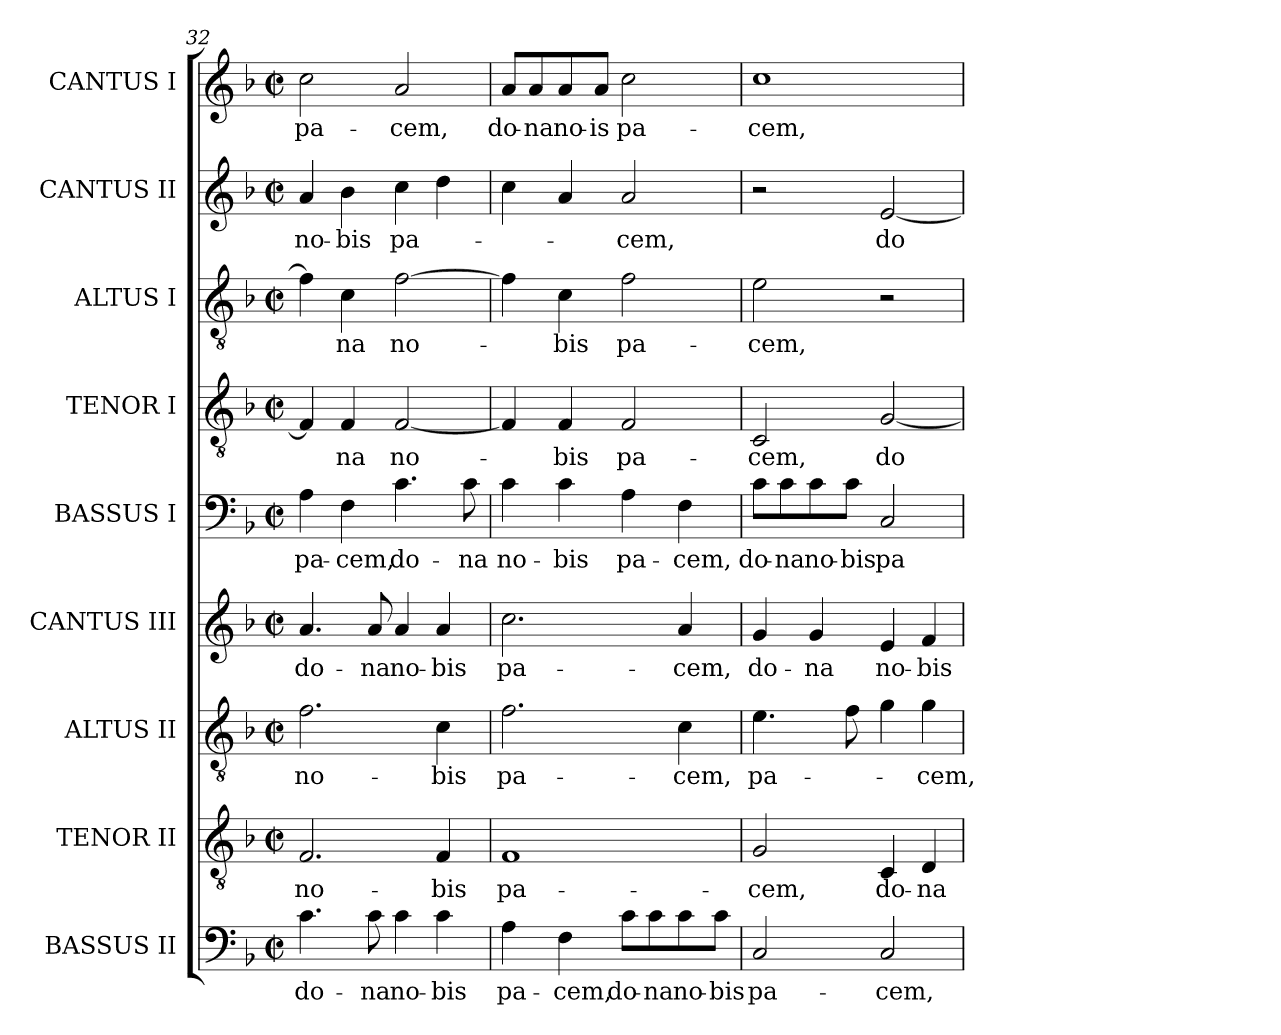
**kern	**text	**kern	**text	**kern	**text	**kern	**text	**kern	**text	**kern	**text	**kern	**text	**kern	**text	**kern	**text
*part9	*part9	*part8	*part8	*part7	*part7	*part6	*part6	*part5	*part5	*part4	*part4	*part3	*part3	*part2	*part2	*part1	*part1
*staff9	*staff9	*staff8	*staff8	*staff7	*staff7	*staff6	*staff6	*staff5	*staff5	*staff4	*staff4	*staff3	*staff3	*staff2	*staff2	*staff1	*staff1
*I"BASSUS II	*	*I"TENOR II	*	*I"ALTUS II	*	*I"CANTUS III	*	*I"BASSUS I	*	*I"TENOR I	*	*I"ALTUS I	*	*I"CANTUS II	*	*I"CANTUS I	*
*I'B. II	*	*I'T. II	*	*I'A. II	*	*I'C. III	*	*I'B. I	*	*I'T. I	*	*I'A. I	*	*I'C. II	*	*I'C. I	*
*clefF4	*	*clefGv2	*	*clefGv2	*	*clefG2	*	*clefF4	*	*clefGv2	*	*clefGv2	*	*clefG2	*	*clefG2	*
*	*	*ITrd7c12	*	*ITrd7c12	*	*	*	*	*	*ITrd7c12	*	*ITrd7c12	*	*	*	*	*
*k[b-]	*	*k[b-]	*	*k[b-]	*	*k[b-]	*	*k[b-]	*	*k[b-]	*	*k[b-]	*	*k[b-]	*	*k[b-]	*
*F:	*	*F:	*	*F:	*	*F:	*	*F:	*	*F:	*	*F:	*	*F:	*	*F:	*
*M2/2	*	*M2/2	*	*M2/2	*	*M2/2	*	*M2/2	*	*M2/2	*	*M2/2	*	*M2/2	*	*M2/2	*
*met(c|)	*	*met(c|)	*	*met(c|)	*	*met(c|)	*	*met(c|)	*	*met(c|)	*	*met(c|)	*	*met(c|)	*	*met(c|)	*
=32	=32	=32	=32	=32	=32	=32	=32	=32	=32	=32	=32	=32	=32	=32	=32	=32	=32
!	!LO:LY:b:color=#000000	!	!	!	!	!	!	!	!	!	!	!	!	!	!	!	!
!	!	!	!LO:LY:b:color=#000000	!	!	!	!	!	!	!	!	!	!	!	!	!	!
!	!	!	!	!	!LO:LY:b:color=#000000	!	!	!	!	!	!	!	!	!	!	!	!
!	!	!	!	!	!	!	!LO:LY:b:color=#000000	!	!	!	!	!	!	!	!	!	!
!	!	!	!	!	!	!	!	!	!LO:LY:b:color=#000000	!	!	!	!	!	!	!	!
!	!	!	!	!	!	!	!	!	!	!	!	!	!	!	!LO:LY:b:color=#000000	!	!
!	!	!	!	!	!	!	!	!	!	!	!	!	!	!	!	!	!LO:LY:b:color=#000000
4.ci\	do-	2.FFi/	no-	2.Fi\	no-	4.ai/	do-	4Ai\	pa-	4FFi/]	.	4Fi\]	.	4ai/	no-	2cci\	pa-
!	!	!	!	!	!	!	!	!	!LO:LY:b:color=#000000	!	!	!	!	!	!	!	!
!	!	!	!	!	!	!	!	!	!	!	!LO:LY:b:color=#000000	!	!	!	!	!	!
!	!	!	!	!	!	!	!	!	!	!	!	!	!LO:LY:b:color=#000000	!	!	!	!
!	!	!	!	!	!	!	!	!	!	!	!	!	!	!	!LO:LY:b:color=#000000	!	!
.	.	.	.	.	.	.	.	4Fi\	-cem,	4FFi/	-na	4Ci\	-na	4b-i\	-bis	.	.
!	!LO:LY:b:color=#000000	!	!	!	!	!	!	!	!	!	!	!	!	!	!	!	!
!	!	!	!	!	!	!	!LO:LY:b:color=#000000	!	!	!	!	!	!	!	!	!	!
8ci\	-na	.	.	.	.	8ai/	-na	.	.	.	.	.	.	.	.	.	.
!	!LO:LY:b:color=#000000	!	!	!	!	!	!	!	!	!	!	!	!	!	!	!	!
!	!	!	!	!	!	!	!LO:LY:b:color=#000000	!	!	!	!	!	!	!	!	!	!
!	!	!	!	!	!	!	!	!	!LO:LY:b:color=#000000	!	!	!	!	!	!	!	!
!	!	!	!	!	!	!	!	!	!	!	!LO:LY:b:color=#000000	!	!	!	!	!	!
!	!	!	!	!	!	!	!	!	!	!	!	!	!LO:LY:b:color=#000000	!	!	!	!
!	!	!	!	!	!	!	!	!	!	!	!	!	!	!	!LO:LY:b:color=#000000	!	!
!	!	!	!	!	!	!	!	!	!	!	!	!	!	!	!	!	!LO:LY:b:color=#000000
4ci\	no-	.	.	.	.	4ai/	no-	4.ci\	do-	[<2FFi/	no-	[>2Fi\	no-	4cci\	pa-	2ai/	-cem,
!	!LO:LY:b:color=#000000	!	!	!	!	!	!	!	!	!	!	!	!	!	!	!	!
!	!	!	!LO:LY:b:color=#000000	!	!	!	!	!	!	!	!	!	!	!	!	!	!
!	!	!	!	!	!LO:LY:b:color=#000000	!	!	!	!	!	!	!	!	!	!	!	!
!	!	!	!	!	!	!	!LO:LY:b:color=#000000	!	!	!	!	!	!	!	!	!	!
4ci\	-bis	4FFi/	-bis	4Ci\	-bis	4ai/	-bis	.	.	.	.	.	.	4ddi\	.	.	.
!	!	!	!	!	!	!	!	!	!LO:LY:b:color=#000000	!	!	!	!	!	!	!	!
.	.	.	.	.	.	.	.	8ci\	-na	.	.	.	.	.	.	.	.
=33	=33	=33	=33	=33	=33	=33	=33	=33	=33	=33	=33	=33	=33	=33	=33	=33	=33
!	!LO:LY:b:color=#000000	!	!	!	!	!	!	!	!	!	!	!	!	!	!	!	!
!	!	!	!LO:LY:b:color=#000000	!	!	!	!	!	!	!	!	!	!	!	!	!	!
!	!	!	!	!	!LO:LY:b:color=#000000	!	!	!	!	!	!	!	!	!	!	!	!
!	!	!	!	!	!	!	!LO:LY:b:color=#000000	!	!	!	!	!	!	!	!	!	!
!	!	!	!	!	!	!	!	!	!LO:LY:b:color=#000000	!	!	!	!	!	!	!	!
!	!	!	!	!	!	!	!	!	!	!	!	!	!	!	!	!	!LO:LY:b:color=#000000
4Ai\	pa-	1FFi	pa-	2.Fi\	pa-	2.cci\	pa-	4ci\	no-	4FFi/]	.	4Fi\]	.	4cci\	.	8ai/L	do-
!	!	!	!	!	!	!	!	!	!	!	!	!	!	!	!	!	!LO:LY:b:color=#000000
.	.	.	.	.	.	.	.	.	.	.	.	.	.	.	.	8ai/	-na
!	!LO:LY:b:color=#000000	!	!	!	!	!	!	!	!	!	!	!	!	!	!	!	!
!	!	!	!	!	!	!	!	!	!LO:LY:b:color=#000000	!	!	!	!	!	!	!	!
!	!	!	!	!	!	!	!	!	!	!	!LO:LY:b:color=#000000	!	!	!	!	!	!
!	!	!	!	!	!	!	!	!	!	!	!	!	!LO:LY:b:color=#000000	!	!	!	!
!	!	!	!	!	!	!	!	!	!	!	!	!	!	!	!	!	!LO:LY:b:color=#000000
4Fi\	-cem,	.	.	.	.	.	.	4ci\	-bis	4FFi/	-bis	4Ci\	-bis	4ai/	.	8ai/	no-
!	!	!	!	!	!	!	!	!	!	!	!	!	!	!	!	!	!LO:LY:b:color=#000000
.	.	.	.	.	.	.	.	.	.	.	.	.	.	.	.	8ai/J	-is
!	!LO:LY:b:color=#000000	!	!	!	!	!	!	!	!	!	!	!	!	!	!	!	!
!	!	!	!	!	!	!	!	!	!LO:LY:b:color=#000000	!	!	!	!	!	!	!	!
!	!	!	!	!	!	!	!	!	!	!	!LO:LY:b:color=#000000	!	!	!	!	!	!
!	!	!	!	!	!	!	!	!	!	!	!	!	!LO:LY:b:color=#000000	!	!	!	!
!	!	!	!	!	!	!	!	!	!	!	!	!	!	!	!LO:LY:b:color=#000000	!	!
!	!	!	!	!	!	!	!	!	!	!	!	!	!	!	!	!	!LO:LY:b:color=#000000
8ci\L	do-	.	.	.	.	.	.	4Ai\	pa-	2FFi/	pa-	2Fi\	pa-	2ai/	-cem,	2cci\	pa-
!	!LO:LY:b:color=#000000	!	!	!	!	!	!	!	!	!	!	!	!	!	!	!	!
8ci\	-na	.	.	.	.	.	.	.	.	.	.	.	.	.	.	.	.
!	!LO:LY:b:color=#000000	!	!	!	!	!	!	!	!	!	!	!	!	!	!	!	!
!	!	!	!	!	!LO:LY:b:color=#000000	!	!	!	!	!	!	!	!	!	!	!	!
!	!	!	!	!	!	!	!LO:LY:b:color=#000000	!	!	!	!	!	!	!	!	!	!
!	!	!	!	!	!	!	!	!	!LO:LY:b:color=#000000	!	!	!	!	!	!	!	!
8ci\	no-	.	.	4Ci\	-cem,	4ai/	-cem,	4Fi\	-cem,	.	.	.	.	.	.	.	.
!	!LO:LY:b:color=#000000	!	!	!	!	!	!	!	!	!	!	!	!	!	!	!	!
8ci\J	-bis	.	.	.	.	.	.	.	.	.	.	.	.	.	.	.	.
=34	=34	=34	=34	=34	=34	=34	=34	=34	=34	=34	=34	=34	=34	=34	=34	=34	=34
!	!LO:LY:b:color=#000000	!	!	!	!	!	!	!	!	!	!	!	!	!	!	!	!
!	!	!	!LO:LY:b:color=#000000	!	!	!	!	!	!	!	!	!	!	!	!	!	!
!	!	!	!	!	!LO:LY:b:color=#000000	!	!	!	!	!	!	!	!	!	!	!	!
!	!	!	!	!	!	!	!LO:LY:b:color=#000000	!	!	!	!	!	!	!	!	!	!
!	!	!	!	!	!	!	!	!	!LO:LY:b:color=#000000	!	!	!	!	!	!	!	!
!	!	!	!	!	!	!	!	!	!	!	!LO:LY:b:color=#000000	!	!	!	!	!	!
!	!	!	!	!	!	!	!	!	!	!	!	!	!LO:LY:b:color=#000000	!	!	!	!
!	!	!	!	!	!	!	!	!	!	!	!	!	!	!	!	!	!LO:LY:b:color=#000000
2Ci/	pa-	2GGi/	-cem,	4.Ei\	pa-	4gi/	do-	8ci\L	do-	2CCi/	-cem,	2Ei\	-cem,	2r	.	1cci	-cem,
!	!	!	!	!	!	!	!	!	!LO:LY:b:color=#000000	!	!	!	!	!	!	!	!
.	.	.	.	.	.	.	.	8ci\	-na	.	.	.	.	.	.	.	.
!	!	!	!	!	!	!	!LO:LY:b:color=#000000	!	!	!	!	!	!	!	!	!	!
!	!	!	!	!	!	!	!	!	!LO:LY:b:color=#000000	!	!	!	!	!	!	!	!
.	.	.	.	.	.	4gi/	-na	8ci\	no-	.	.	.	.	.	.	.	.
!	!	!	!	!	!	!	!	!	!LO:LY:b:color=#000000	!	!	!	!	!	!	!	!
.	.	.	.	8Fi\	.	.	.	8ci\J	-bis	.	.	.	.	.	.	.	.
!	!LO:LY:b:color=#000000	!	!	!	!	!	!	!	!	!	!	!	!	!	!	!	!
!	!	!	!LO:LY:b:color=#000000	!	!	!	!	!	!	!	!	!	!	!	!	!	!
!	!	!	!	!	!	!	!LO:LY:b:color=#000000	!	!	!	!	!	!	!	!	!	!
!	!	!	!	!	!	!	!	!	!LO:LY:b:color=#000000	!	!	!	!	!	!	!	!
!	!	!	!	!	!	!	!	!	!	!	!LO:LY:b:color=#000000	!	!	!	!	!	!
!	!	!	!	!	!	!	!	!	!	!	!	!	!	!	!LO:LY:b:color=#000000	!	!
2Ci/	-cem,	4CCi/	do-	4Gi\	.	4ei/	no-	2Ci/	pa-	[<2GGi/	do-	2r	.	[<2ei/	do-	.	.
!	!	!	!LO:LY:b:color=#000000	!	!	!	!	!	!	!	!	!	!	!	!	!	!
!	!	!	!	!	!LO:LY:b:color=#000000	!	!	!	!	!	!	!	!	!	!	!	!
!	!	!	!	!	!	!	!LO:LY:b:color=#000000	!	!	!	!	!	!	!	!	!	!
.	.	4DDi/	-na	4Gi\	-cem,	4fi/	-bis	.	.	.	.	.	.	.	.	.	.
=	=	=	=	=	=	=	=	=	=	=	=	=	=	=	=	=	=
*-	*-	*-	*-	*-	*-	*-	*-	*-	*-	*-	*-	*-	*-	*-	*-	*-	*-
